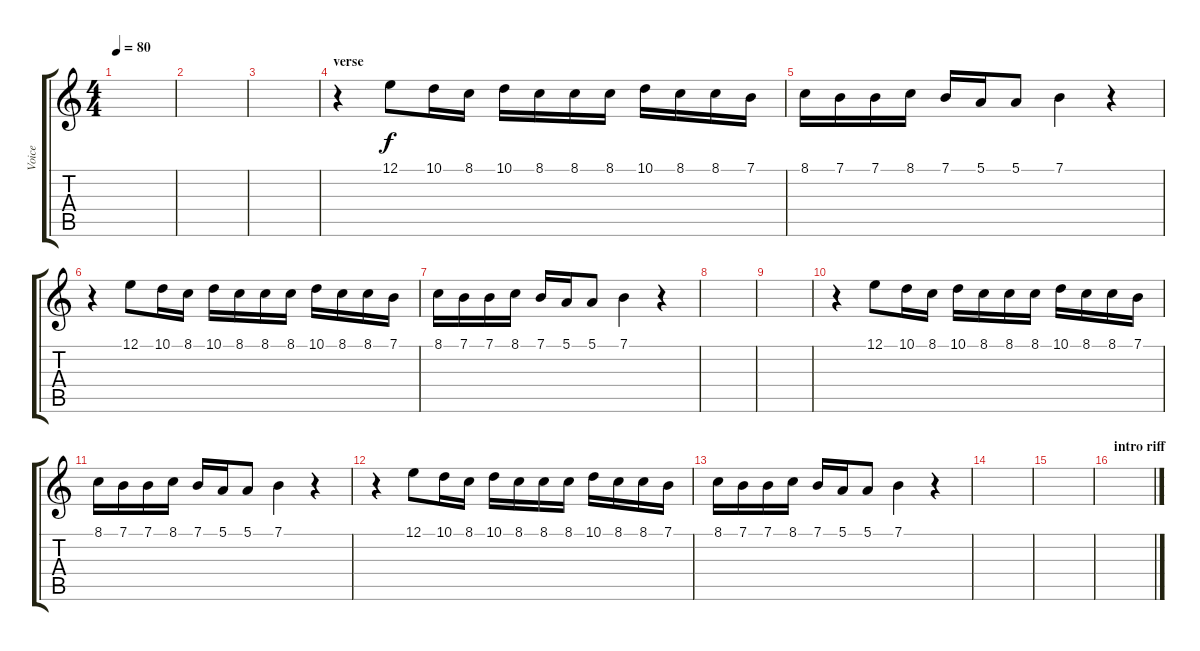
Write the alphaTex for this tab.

\track ("Voice" "Voice") {instrument choiraahs}
\staff {score tabs}
\tuning (E4 B3 G3 D3 A2 E2) {hide}
\ts (4 4)
\tempo 80
\clef g2
\ks c
|
|
|
\section ("" "verse")
r.4 12.1.8 10.1.16 8.1.16 10.1.16 8.1.16 8.1.16 8.1.16 10.1.16 8.1.16 8.1.16 7.1.16 |
8.1.16 7.1.16 7.1.16 8.1.16 7.1.16 5.1.16 5.1.8 7.1.4 r.4 |
r.4 12.1.8 10.1.16 8.1.16 10.1.16 8.1.16 8.1.16 8.1.16 10.1.16 8.1.16 8.1.16 7.1.16 |
8.1.16 7.1.16 7.1.16 8.1.16 7.1.16 5.1.16 5.1.8 7.1.4 r.4 |
|
|
r.4 12.1.8 10.1.16 8.1.16 10.1.16 8.1.16 8.1.16 8.1.16 10.1.16 8.1.16 8.1.16 7.1.16 |
8.1.16 7.1.16 7.1.16 8.1.16 7.1.16 5.1.16 5.1.8 7.1.4 r.4 |
r.4 12.1.8 10.1.16 8.1.16 10.1.16 8.1.16 8.1.16 8.1.16 10.1.16 8.1.16 8.1.16 7.1.16 |
8.1.16 7.1.16 7.1.16 8.1.16 7.1.16 5.1.16 5.1.8 7.1.4 r.4 |
|
|
\section ("" "intro riff")
